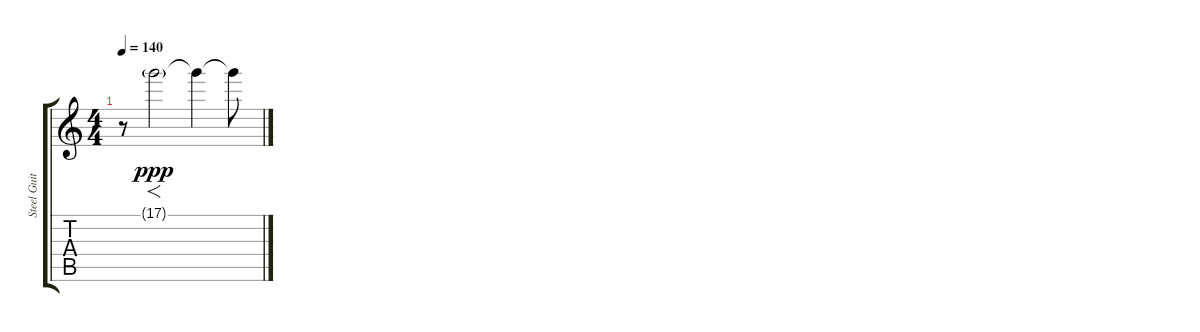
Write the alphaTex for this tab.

\track ("Steel Guitar" "Steel Guit") {instrument electricguitarclean}
\staff {score tabs}
\tuning (D4 A3 F3 C3 G2 C2) {hide}
\ts (4 4)
\tempo 140
\clef g2
\ks c
r.8{dy ppp instrument electricguitarclean} 17.1{g}.2{f} 17.1{t}.4 17.1{t}.8
